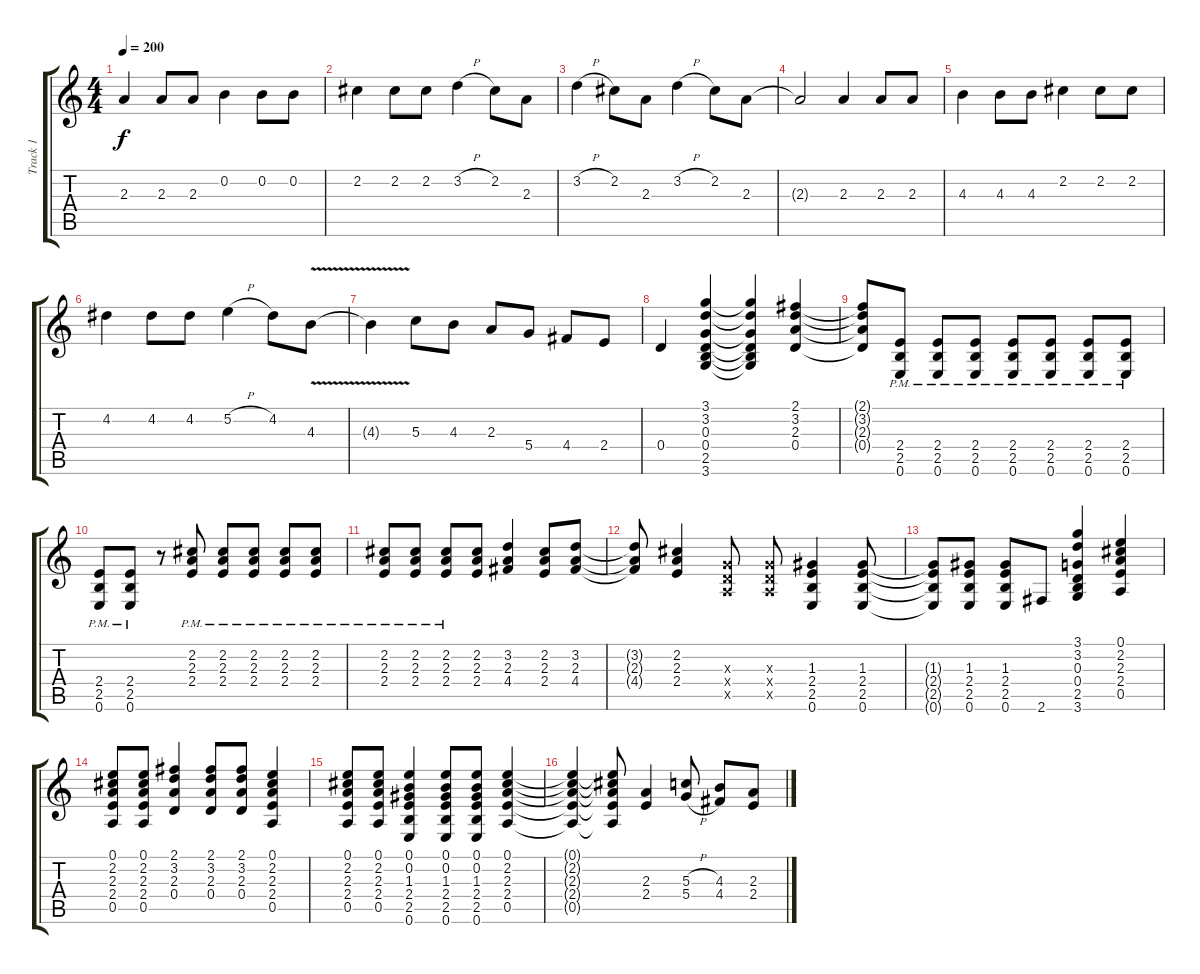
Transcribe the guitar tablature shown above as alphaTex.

\track ("Track 1" "Track 1") {instrument overdrivenguitar}
\staff {score tabs}
\tuning (E4 B3 G3 D3 A2 E2) {hide}
\ts (4 4)
\tempo 200
\clef g2
\ks c
2.3.4{dy f} 2.3.8 2.3.8 0.2.4 0.2.8 0.2.8 |
2.2.4 2.2.8 2.2.8 3.2{h}.4 2.2.8 2.3.8 |
3.2{h}.4 2.2.8 2.3.8 3.2{h}.4 2.2.8 2.3.8 |
2.3{t}.2 2.3.4 2.3.8 2.3.8 |
4.3.4 4.3.8 4.3.8 2.2.4 2.2.8 2.2.8 |
4.2.4 4.2.8 4.2.8 5.2{h}.4 4.2.8 4.3{v}.8 |
4.3{t}.4 5.3.8 4.3.8 2.3.8 5.4.8 4.4.8 2.4.8 |
0.4.4 (3.1 3.2 0.3 0.4 2.5 3.6).4 (3.1{t} 3.2{t} 0.3{t} 0.4{t} 2.5{t} 3.6{t}).4 (2.1 3.2 2.3 0.4).4 |
(2.1{t} 3.2{t} 2.3{t} 0.4{t}).8 (2.4{pm} 2.5{pm} 0.6{pm}).8 (2.4{pm} 2.5{pm} 0.6{pm}).8 (2.4{pm} 2.5{pm} 0.6{pm}).8 (2.4{pm} 2.5{pm} 0.6{pm}).8 (2.4{pm} 2.5{pm} 0.6{pm}).8 (2.4{pm} 2.5{pm} 0.6{pm}).8 (2.4{pm} 2.5{pm} 0.6{pm}).8 |
(2.4{pm} 2.5{pm} 0.6{pm}).8 (2.4{pm} 2.5{pm} 0.6{pm}).8 r.8 (2.2{pm} 2.3{pm} 2.4{pm}).8 (2.2{pm} 2.3{pm} 2.4{pm}).8 (2.2{pm} 2.3{pm} 2.4{pm}).8 (2.2{pm} 2.3{pm} 2.4{pm}).8 (2.2{pm} 2.3{pm} 2.4{pm}).8 |
(2.2{pm} 2.3{pm} 2.4{pm}).8 (2.2{pm} 2.3{pm} 2.4{pm}).8 (2.2{pm} 2.3{pm} 2.4{pm}).8 (2.2 2.3 2.4).8 (3.2 2.3 4.4).4 (2.2 2.3 2.4).8 (3.2 2.3 4.4).8 |
(3.2{t} 2.3{t} 4.4{t}).8 (2.2 2.3 2.4).4 (0.3{x} 0.4{x} 0.5{x}).8 (0.3{x} 0.4{x} 0.5{x}).8 (1.3 2.4 2.5 0.6).4 (1.3 2.4 2.5 0.6).8 |
(1.3{t} 2.4{t} 2.5{t} 0.6{t}).8 (1.3 2.4 2.5 0.6).8 (1.3 2.4 2.5 0.6).8 2.6.8 (3.1 3.2 0.3 0.4 2.5 3.6).4 (0.1 2.2 2.3 2.4 0.5).4 |
(0.1 2.2 2.3 2.4 0.5).8 (0.1 2.2 2.3 2.4 0.5).8 (2.1 3.2 2.3 0.4).4 (2.1 3.2 2.3 0.4).8 (2.1 3.2 2.3 0.4).8 (0.1 2.2 2.3 2.4 0.5).4 |
(0.1 2.2 2.3 2.4 0.5).8 (0.1 2.2 2.3 2.4 0.5).8 (0.1 0.2 1.3 2.4 2.5 0.6).4 (0.1 0.2 1.3 2.4 2.5 0.6).8 (0.1 0.2 1.3 2.4 2.5 0.6).8 (0.1 2.2 2.3 2.4 0.5).4 |
(0.1{t} 2.2{t} 2.3{t} 2.4{t} 0.5{t}).4 (0.1{t} 2.2{t} 2.3{t} 2.4{t} 0.5{t}).8 (2.3 2.4).4 (5.3{h} 5.4{h}).8 (4.3 4.4).8 (2.3 2.4).8
